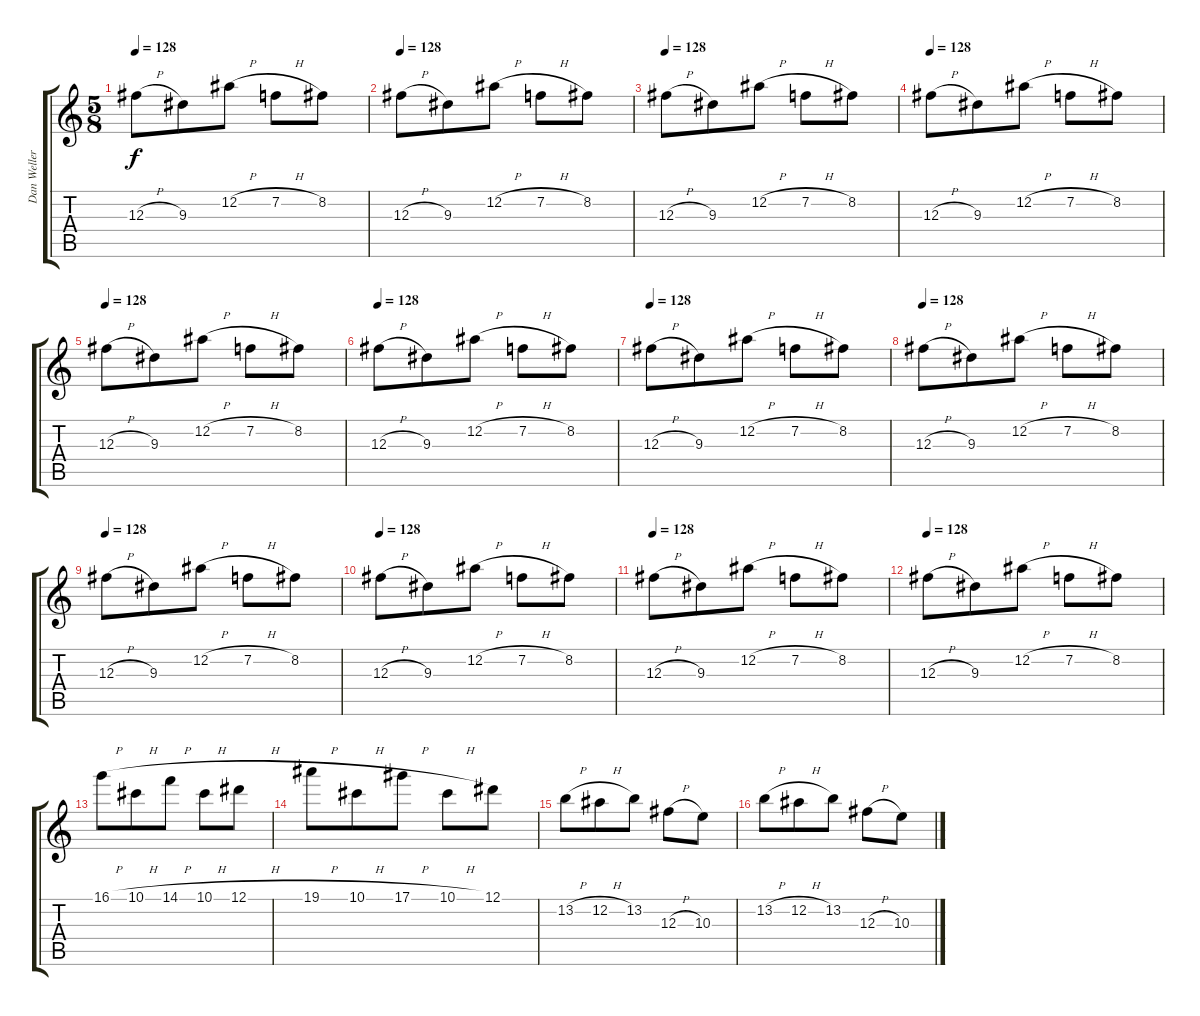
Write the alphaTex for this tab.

\track ("Dan Weller" "Dan Weller") {instrument distortionguitar}
\staff {score tabs}
\tuning (Eb4 Bb3 Gb3 Db3 Ab2 Db2) {hide}
\ts (5 8)
\tempo 128
\clef g2
\ks c
12.3{h}.8{dy f instrument electricguitarclean} 9.3.8 12.2{h}.8 7.2{h}.8 8.2.8 |
\tempo 128
12.3{h}.8{instrument electricguitarclean} 9.3.8 12.2{h}.8 7.2{h}.8 8.2.8 |
\tempo 128
12.3{h}.8{instrument electricguitarclean} 9.3.8 12.2{h}.8 7.2{h}.8 8.2.8 |
\tempo 128
12.3{h}.8{instrument electricguitarclean} 9.3.8 12.2{h}.8 7.2{h}.8 8.2.8 |
\tempo 128
12.3{h}.8{instrument electricguitarclean} 9.3.8 12.2{h}.8 7.2{h}.8 8.2.8 |
\tempo 128
12.3{h}.8{instrument electricguitarclean} 9.3.8 12.2{h}.8 7.2{h}.8 8.2.8 |
\tempo 128
12.3{h}.8{instrument electricguitarclean} 9.3.8 12.2{h}.8 7.2{h}.8 8.2.8 |
\tempo 128
12.3{h}.8{instrument electricguitarclean} 9.3.8 12.2{h}.8 7.2{h}.8 8.2.8 |
\tempo 128
12.3{h}.8{instrument electricguitarclean} 9.3.8 12.2{h}.8 7.2{h}.8 8.2.8 |
\tempo 128
12.3{h}.8{instrument electricguitarclean} 9.3.8 12.2{h}.8 7.2{h}.8 8.2.8 |
\tempo 128
12.3{h}.8{instrument electricguitarclean} 9.3.8 12.2{h}.8 7.2{h}.8 8.2.8 |
\tempo 128
12.3{h}.8{instrument electricguitarclean} 9.3.8 12.2{h}.8 7.2{h}.8 8.2.8 |
16.1{h}.8 10.1{h}.8 14.1{h}.8 10.1{h}.8 12.1{h}.8 |
19.1{h}.8 10.1{h}.8 17.1{h}.8 10.1{h}.8 12.1.8 |
13.2{h}.8 12.2{h}.8 13.2.8 12.3{h}.8 10.3.8 |
13.2{h}.8 12.2{h}.8 13.2.8 12.3{h}.8 10.3.8
